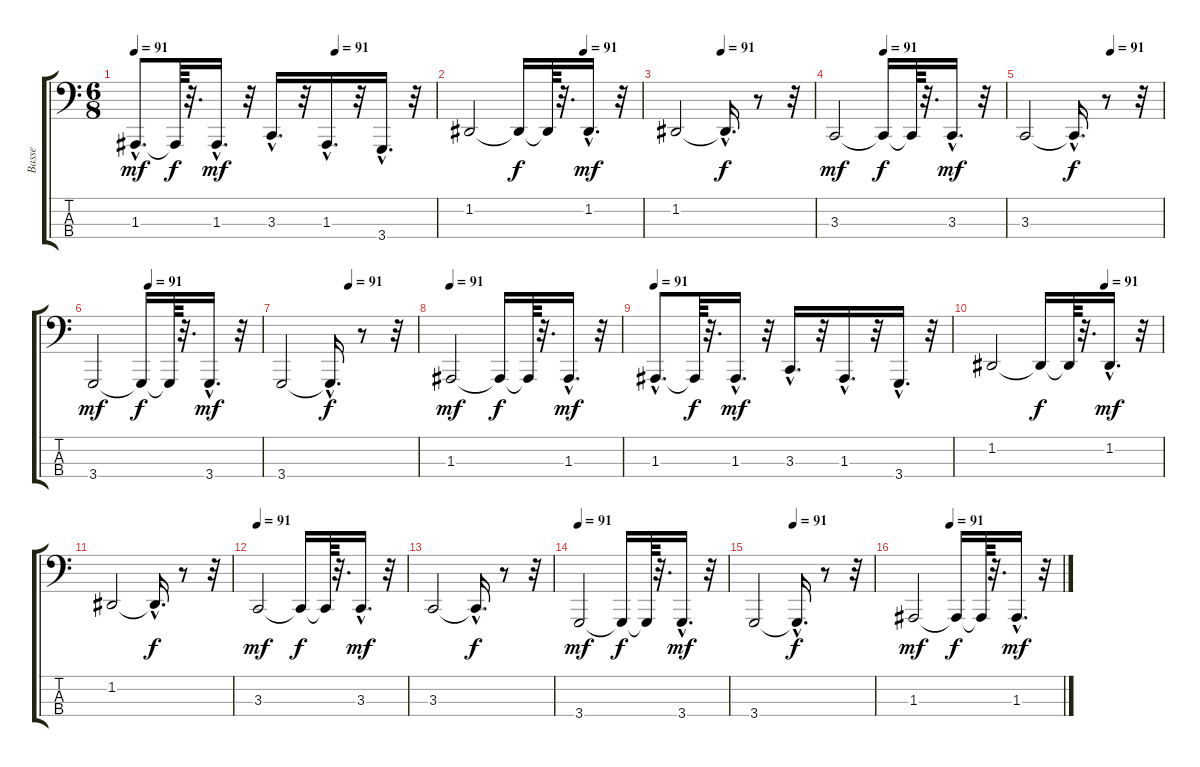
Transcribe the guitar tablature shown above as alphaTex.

\track ("Basse" "Basse") {instrument seashore}
\staff {score tabs}
\tuning (G2 D2 A1 E1) {hide}
\ts (6 8)
\tempo 91
\tempo (91 0.6666666666666666)
\clef f4
\ks c
1.3{hac}.8{d dy mf} 1.3{t}.64{dy f} r.32{d} 1.3{hac}.16{d dy mf} r.32 3.3{hac}.16{d} r.32 1.3{hac}.16{d} r.32 3.4{hac}.16{d} r.32 |
\tempo (91 0.6666666666666666)
1.2.2 1.2{t}.16{dy f} 1.2{t}.64 r.32{d} 1.2{hac}.16{d dy mf} r.32 |
\tempo (91 0.3333333333333333)
1.2.2 1.2{hac t}.16{d dy f} r.8 r.32 |
\tempo (91 0.2916666666666667)
3.3.2{dy mf} 3.3{t}.16{dy f} 3.3{t}.64 r.32{d} 3.3{hac}.16{d dy mf} r.32 |
\tempo (91 0.625)
3.3.2 3.3{hac t}.16{d dy f} r.8 r.32 |
\tempo (91 0.3333333333333333)
3.4.2{dy mf} 3.4{t}.16{dy f} 3.4{t}.64 r.32{d} 3.4{hac}.16{d dy mf} r.32 |
\tempo (91 0.5)
3.4.2 3.4{hac t}.16{d dy f} r.8 r.32 |
\tempo 91
1.3.2{dy mf} 1.3{t}.16{dy f} 1.3{t}.64 r.32{d} 1.3{hac}.16{d dy mf} r.32 |
\tempo 91
1.3{hac}.8{d} 1.3{t}.64{dy f} r.32{d} 1.3{hac}.16{d dy mf} r.32 3.3{hac}.16{d} r.32 1.3{hac}.16{d} r.32 3.4{hac}.16{d} r.32 |
\tempo (91 0.6666666666666666)
1.2.2 1.2{t}.16{dy f} 1.2{t}.64 r.32{d} 1.2{hac}.16{d dy mf} r.32 |
1.2.2 1.2{hac t}.16{d dy f} r.8 r.32 |
\tempo 91
3.3.2{dy mf} 3.3{t}.16{dy f} 3.3{t}.64 r.32{d} 3.3{hac}.16{d dy mf} r.32 |
3.3.2 3.3{hac t}.16{d dy f} r.8 r.32 |
\tempo 91
3.4.2{dy mf} 3.4{t}.16{dy f} 3.4{t}.64 r.32{d} 3.4{hac}.16{d dy mf} r.32 |
\tempo (91 0.3333333333333333)
3.4.2 3.4{hac t}.16{d dy f} r.8 r.32 |
\tempo (91 0.25)
1.3.2{dy mf} 1.3{t}.16{dy f} 1.3{t}.64 r.32{d} 1.3{hac}.16{d dy mf} r.32
